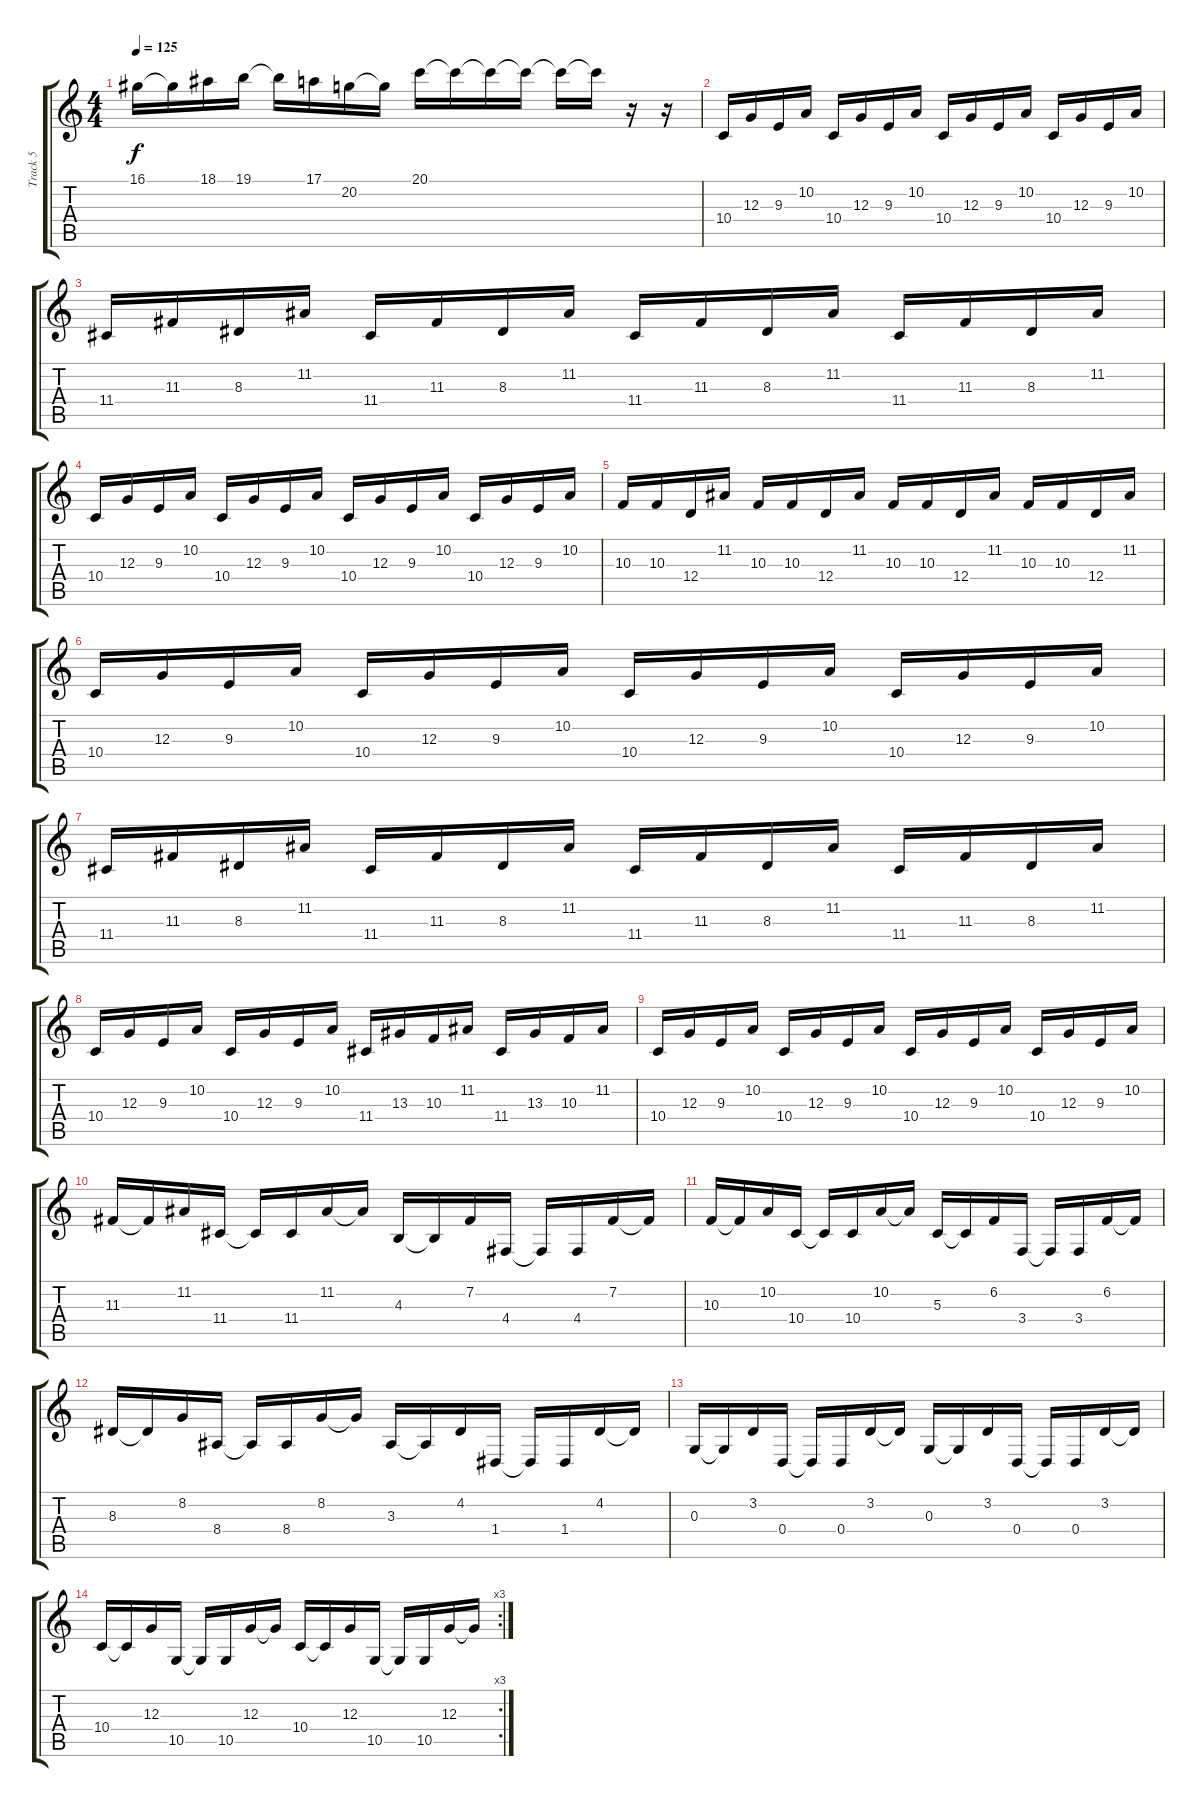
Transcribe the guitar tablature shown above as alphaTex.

\track ("Track 5" "Track 5") {instrument musicbox}
\staff {score tabs}
\tuning (E4 B3 G3 D3 A2 E2) {hide}
\ts (4 4)
\tempo 125
\clef g2
\ks c
16.1.16{dy f} 16.1{t}.16 18.1.16 19.1.16 19.1{t}.16 17.1.16 20.2.16 20.2{t}.16 20.1.16 20.1{t}.16 20.1{t}.16 20.1{t}.16 20.1{t}.16 20.1{t}.16 r.16 r.16 |
10.4.16 12.3.16 9.3.16 10.2.16 10.4.16 12.3.16 9.3.16 10.2.16 10.4.16 12.3.16 9.3.16 10.2.16 10.4.16 12.3.16 9.3.16 10.2.16 |
11.4.16 11.3.16 8.3.16 11.2.16 11.4.16 11.3.16 8.3.16 11.2.16 11.4.16 11.3.16 8.3.16 11.2.16 11.4.16 11.3.16 8.3.16 11.2.16 |
10.4.16 12.3.16 9.3.16 10.2.16 10.4.16 12.3.16 9.3.16 10.2.16 10.4.16 12.3.16 9.3.16 10.2.16 10.4.16 12.3.16 9.3.16 10.2.16 |
10.3.16 10.3.16 12.4.16 11.2.16 10.3.16 10.3.16 12.4.16 11.2.16 10.3.16 10.3.16 12.4.16 11.2.16 10.3.16 10.3.16 12.4.16 11.2.16 |
10.4.16 12.3.16 9.3.16 10.2.16 10.4.16 12.3.16 9.3.16 10.2.16 10.4.16 12.3.16 9.3.16 10.2.16 10.4.16 12.3.16 9.3.16 10.2.16 |
11.4.16 11.3.16 8.3.16 11.2.16 11.4.16 11.3.16 8.3.16 11.2.16 11.4.16 11.3.16 8.3.16 11.2.16 11.4.16 11.3.16 8.3.16 11.2.16 |
10.4.16 12.3.16 9.3.16 10.2.16 10.4.16 12.3.16 9.3.16 10.2.16 11.4.16 13.3.16 10.3.16 11.2.16 11.4.16 13.3.16 10.3.16 11.2.16 |
10.4.16 12.3.16 9.3.16 10.2.16 10.4.16 12.3.16 9.3.16 10.2.16 10.4.16 12.3.16 9.3.16 10.2.16 10.4.16 12.3.16 9.3.16 10.2.16 |
11.3.16 11.3{t}.16 11.2.16 11.4.16 11.4{t}.16 11.4.16 11.2.16 11.2{t}.16 4.3.16 4.3{t}.16 7.2.16 4.4.16 4.4{t}.16 4.4.16 7.2.16 7.2{t}.16 |
10.3.16 10.3{t}.16 10.2.16 10.4.16 10.4{t}.16 10.4.16 10.2.16 10.2{t}.16 5.3.16 5.3{t}.16 6.2.16 3.4.16 3.4{t}.16 3.4.16 6.2.16 6.2{t}.16 |
8.3.16 8.3{t}.16 8.2.16 8.4.16 8.4{t}.16 8.4.16 8.2.16 8.2{t}.16 3.3.16 3.3{t}.16 4.2.16 1.4.16 1.4{t}.16 1.4.16 4.2.16 4.2{t}.16 |
0.3.16 0.3{t}.16 3.2.16 0.4.16 0.4{t}.16 0.4.16 3.2.16 3.2{t}.16 0.3.16 0.3{t}.16 3.2.16 0.4.16 0.4{t}.16 0.4.16 3.2.16 3.2{t}.16 |
\rc 3
10.4.16 10.4{t}.16 12.3.16 10.5.16 10.5{t}.16 10.5.16 12.3.16 12.3{t}.16 10.4.16 10.4{t}.16 12.3.16 10.5.16 10.5{t}.16 10.5.16 12.3.16 12.3{t}.16
